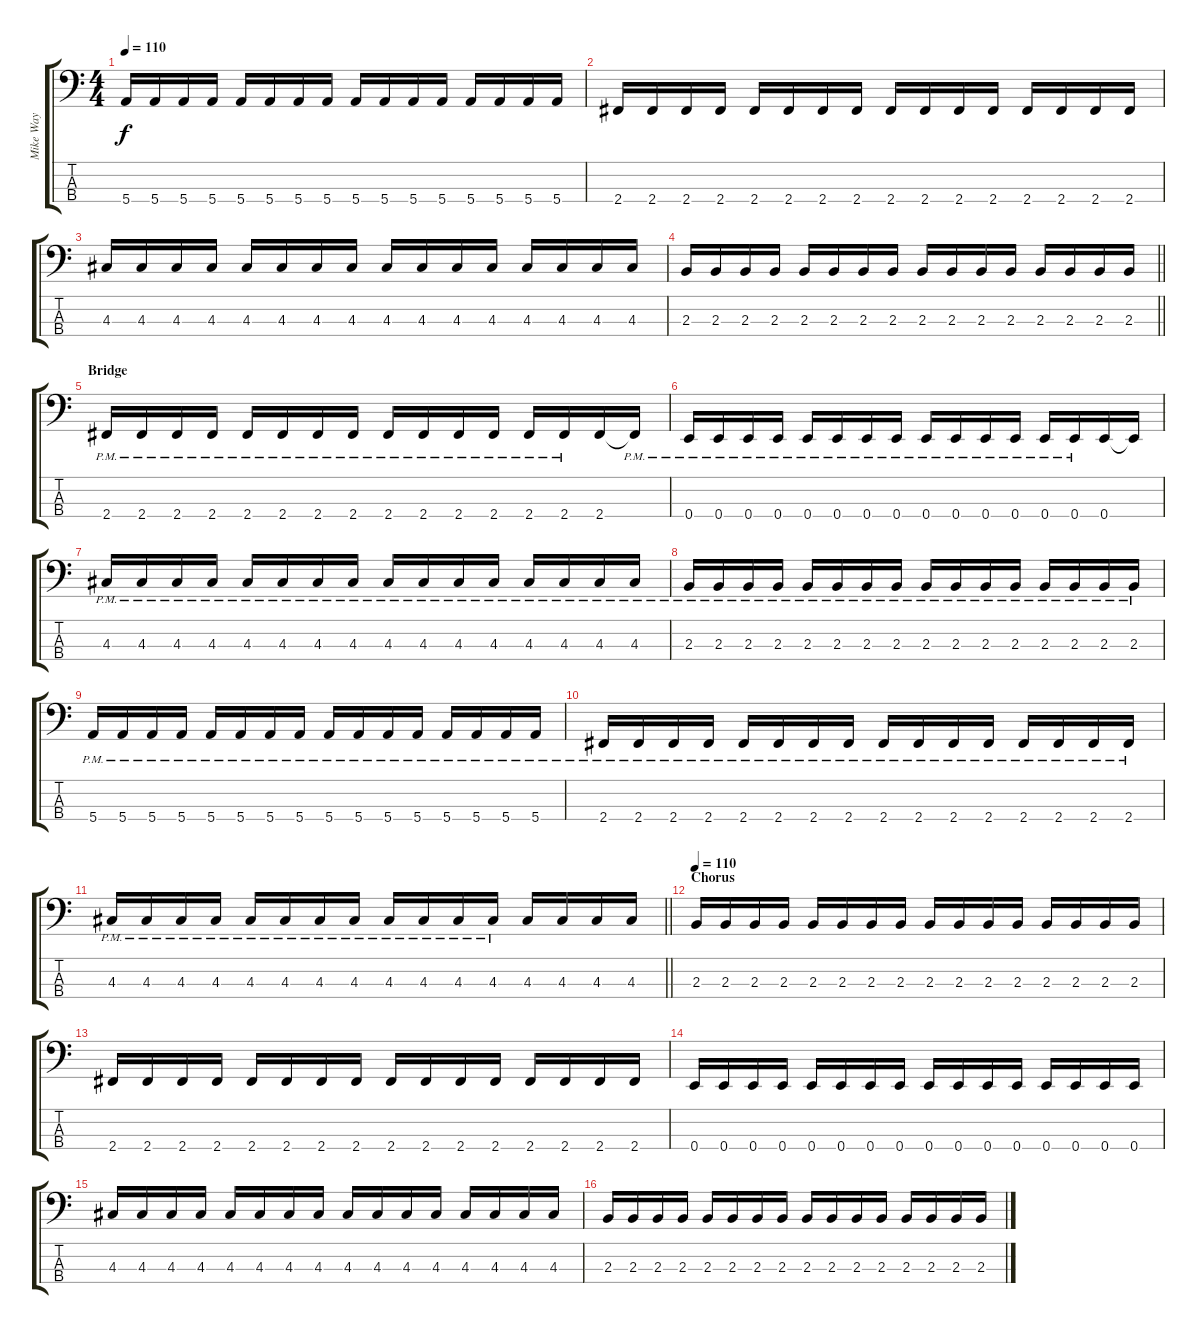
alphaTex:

\track ("Mike Way " "Mike Way ") {instrument electricbasspick}
\staff {score tabs}
\tuning (G2 D2 A1 E1) {hide}
\ts (4 4)
\tempo 110
\clef f4
\ks c
5.4.16{dy f} 5.4.16 5.4.16 5.4.16 5.4.16 5.4.16 5.4.16 5.4.16 5.4.16 5.4.16 5.4.16 5.4.16 5.4.16 5.4.16 5.4.16 5.4.16 |
2.4.16 2.4.16 2.4.16 2.4.16 2.4.16 2.4.16 2.4.16 2.4.16 2.4.16 2.4.16 2.4.16 2.4.16 2.4.16 2.4.16 2.4.16 2.4.16 |
4.3.16 4.3.16 4.3.16 4.3.16 4.3.16 4.3.16 4.3.16 4.3.16 4.3.16 4.3.16 4.3.16 4.3.16 4.3.16 4.3.16 4.3.16 4.3.16 |
\barLineRight lightlight
2.3.16 2.3.16 2.3.16 2.3.16 2.3.16 2.3.16 2.3.16 2.3.16 2.3.16 2.3.16 2.3.16 2.3.16 2.3.16 2.3.16 2.3.16 2.3.16 |
\section ("" "Bridge")
2.4{pm}.16 2.4{pm}.16 2.4{pm}.16 2.4{pm}.16 2.4{pm}.16 2.4{pm}.16 2.4{pm}.16 2.4{pm}.16 2.4{pm}.16 2.4{pm}.16 2.4{pm}.16 2.4{pm}.16 2.4{pm}.16 2.4{pm}.16 2.4.16 2.4{pm t}.16 |
0.4{pm}.16 0.4{pm}.16 0.4{pm}.16 0.4{pm}.16 0.4{pm}.16 0.4{pm}.16 0.4{pm}.16 0.4{pm}.16 0.4{pm}.16 0.4{pm}.16 0.4{pm}.16 0.4{pm}.16 0.4{pm}.16 0.4{pm}.16 0.4.16 0.4{t}.16 |
4.3{pm}.16 4.3{pm}.16 4.3{pm}.16 4.3{pm}.16 4.3{pm}.16 4.3{pm}.16 4.3{pm}.16 4.3{pm}.16 4.3{pm}.16 4.3{pm}.16 4.3{pm}.16 4.3{pm}.16 4.3{pm}.16 4.3{pm}.16 4.3{pm}.16 4.3{pm}.16 |
2.3{pm}.16 2.3{pm}.16 2.3{pm}.16 2.3{pm}.16 2.3{pm}.16 2.3{pm}.16 2.3{pm}.16 2.3{pm}.16 2.3{pm}.16 2.3{pm}.16 2.3{pm}.16 2.3{pm}.16 2.3{pm}.16 2.3{pm}.16 2.3{pm}.16 2.3{pm}.16 |
5.4{pm}.16 5.4{pm}.16 5.4{pm}.16 5.4{pm}.16 5.4{pm}.16 5.4{pm}.16 5.4{pm}.16 5.4{pm}.16 5.4{pm}.16 5.4{pm}.16 5.4{pm}.16 5.4{pm}.16 5.4{pm}.16 5.4{pm}.16 5.4{pm}.16 5.4{pm}.16 |
2.4{pm}.16 2.4{pm}.16 2.4{pm}.16 2.4{pm}.16 2.4{pm}.16 2.4{pm}.16 2.4{pm}.16 2.4{pm}.16 2.4{pm}.16 2.4{pm}.16 2.4{pm}.16 2.4{pm}.16 2.4{pm}.16 2.4{pm}.16 2.4{pm}.16 2.4{pm}.16 |
\barLineRight lightlight
4.3{pm}.16 4.3{pm}.16 4.3{pm}.16 4.3{pm}.16 4.3{pm}.16 4.3{pm}.16 4.3{pm}.16 4.3{pm}.16 4.3{pm}.16 4.3{pm}.16 4.3{pm}.16 4.3{pm}.16 4.3.16 4.3.16 4.3.16 4.3.16 |
\section ("" "Chorus")
\tempo 110
2.3.16 2.3.16 2.3.16 2.3.16 2.3.16 2.3.16 2.3.16 2.3.16 2.3.16 2.3.16 2.3.16 2.3.16 2.3.16 2.3.16 2.3.16 2.3.16 |
2.4.16 2.4.16 2.4.16 2.4.16 2.4.16 2.4.16 2.4.16 2.4.16 2.4.16 2.4.16 2.4.16 2.4.16 2.4.16 2.4.16 2.4.16 2.4.16 |
0.4.16 0.4.16 0.4.16 0.4.16 0.4.16 0.4.16 0.4.16 0.4.16 0.4.16 0.4.16 0.4.16 0.4.16 0.4.16 0.4.16 0.4.16 0.4.16 |
4.3.16 4.3.16 4.3.16 4.3.16 4.3.16 4.3.16 4.3.16 4.3.16 4.3.16 4.3.16 4.3.16 4.3.16 4.3.16 4.3.16 4.3.16 4.3.16 |
2.3.16 2.3.16 2.3.16 2.3.16 2.3.16 2.3.16 2.3.16 2.3.16 2.3.16 2.3.16 2.3.16 2.3.16 2.3.16 2.3.16 2.3.16 2.3.16
